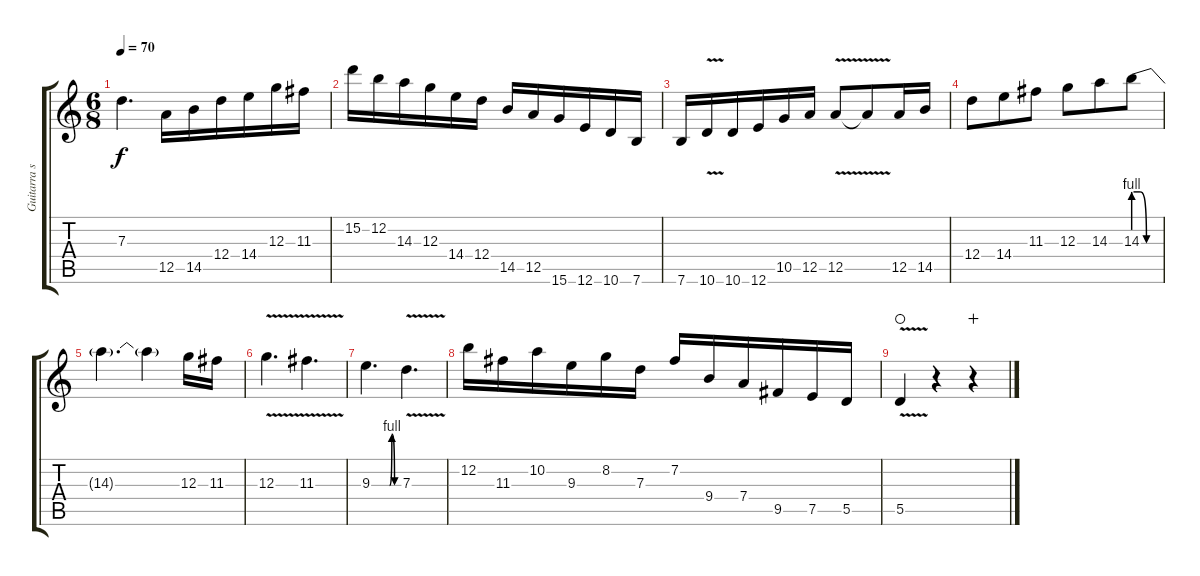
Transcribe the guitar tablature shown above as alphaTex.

\track ("Guitarra solo." "Guitarra s") {instrument distortionguitar}
\staff {score tabs}
\tuning (E4 B3 G3 D3 A2 E2) {hide}
\ts (6 8)
\tempo 70
\clef g2
\ks c
7.3.4{d dy f} 12.5.16 14.5.16 12.4.16 14.4.16 12.3.16 11.3.16 |
15.2.16 12.2.16 14.3.16 12.3.16 14.4.16 12.4.16 14.5.16 12.5.16 15.6.16 12.6.16 10.6.16 7.6.16 |
7.6.16 10.6{v}.16 10.6.16 12.6.16 10.5.16 12.5.16 12.5{v}.8 12.5{t}.8 12.5.16 14.5.16 |
12.4.8 14.4.8 11.3.8 12.3.8 14.3.8 14.3{be (custom 0 4 15 4 30 0 60 0)}.8 |
14.3{t}.4{d} 14.3{t}.4 12.3.16 11.3.16 |
12.3{v}.4{d} 11.3{v}.4{d} |
9.3{be (custom 0 0 15 0 26 0 31 0 40 0 45 4 51 0 60 0)}.4{d} 7.3{v}.4{d} |
12.2.16 11.3.16 10.2.16 9.3.16 8.2.16 7.3.16 7.2.16 9.4.16 7.4.16 9.5.16 7.5.16 5.5.16 |
5.5{v}.4{waho} r.4 r.4{wahc}
